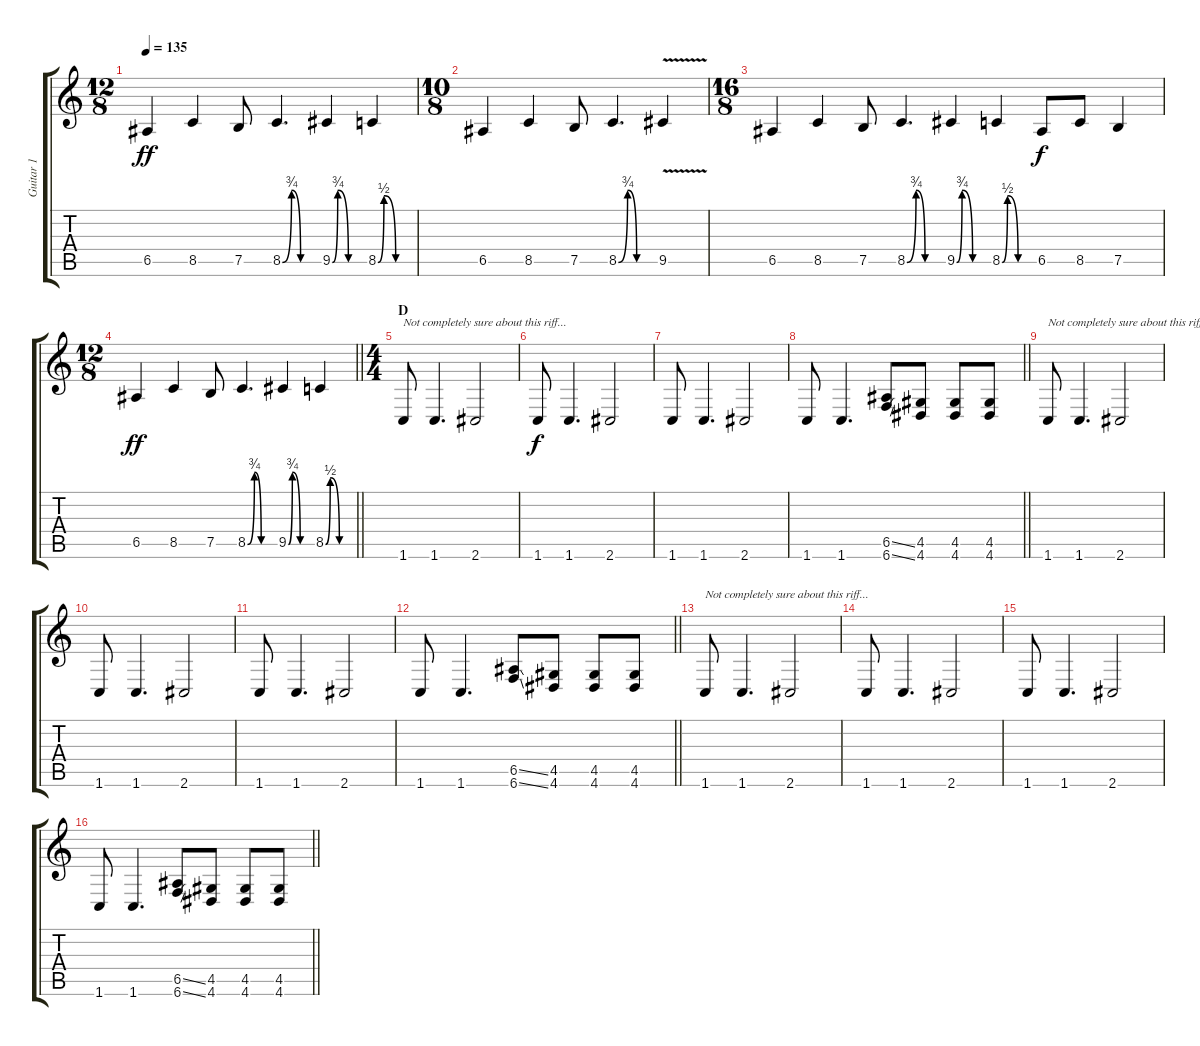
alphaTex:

\track ("Guitar 1" "Guitar 1") {instrument distortionguitar}
\staff {score tabs}
\tuning (B3 Gb3 D3 A2 E2 B1) {hide}
\ts (12 8)
\section ("" "")
\tempo 135
\clef g2
\ks c
6.5.4{dy ff} 8.5.4 7.5.8 8.5{be (custom 0 0 15 3 30 0 60 0)}.4{d} 9.5{be (custom 0 0 10 3 30 0 60 0)}.4 8.5{be (custom 0 0 10 2 30 0 60 0)}.4 |
\ts (10 8)
6.5.4 8.5.4 7.5.8 8.5{be (custom 0 0 15 3 30 0 60 0)}.4{d} 9.5{v}.4 |
\ts (16 8)
6.5.4 8.5.4 7.5.8 8.5{be (custom 0 0 15 3 30 0 60 0)}.4{d} 9.5{be (custom 0 0 10 3 30 0 60 0)}.4 8.5{be (custom 0 0 10 2 30 0 60 0)}.4 6.5.8{dy f} 8.5.8 7.5.4 |
\ts (12 8)
\barLineRight lightlight
6.5.4{dy ff} 8.5.4 7.5.8 8.5{be (custom 0 0 15 3 30 0 60 0)}.4{d} 9.5{be (custom 0 0 10 3 30 0 60 0)}.4 8.5{be (custom 0 0 10 2 30 0 60 0)}.4 |
\ts (4 4)
\section ("" "D")
1.6.8{txt "Not completely sure about this riff..."} 1.6.4{d} 2.6.2 |
1.6.8{dy f} 1.6.4{d} 2.6.2 |
1.6.8 1.6.4{d} 2.6.2 |
\barLineRight lightlight
1.6.8 1.6.4{d} (6.5{ss} 6.6{ss}).8 (4.5 4.6).8 (4.5 4.6).8 (4.5 4.6).8 |
\section ("" "")
1.6.8{txt "Not completely sure about this riff..."} 1.6.4{d} 2.6.2 |
1.6.8 1.6.4{d} 2.6.2 |
1.6.8 1.6.4{d} 2.6.2 |
\barLineRight lightlight
1.6.8 1.6.4{d} (6.5{ss} 6.6{ss}).8 (4.5 4.6).8 (4.5 4.6).8 (4.5 4.6).8 |
\section ("" "")
1.6.8{txt "Not completely sure about this riff..."} 1.6.4{d} 2.6.2 |
1.6.8 1.6.4{d} 2.6.2 |
1.6.8 1.6.4{d} 2.6.2 |
\barLineRight lightlight
1.6.8 1.6.4{d} (6.5{ss} 6.6{ss}).8 (4.5 4.6).8 (4.5 4.6).8 (4.5 4.6).8
